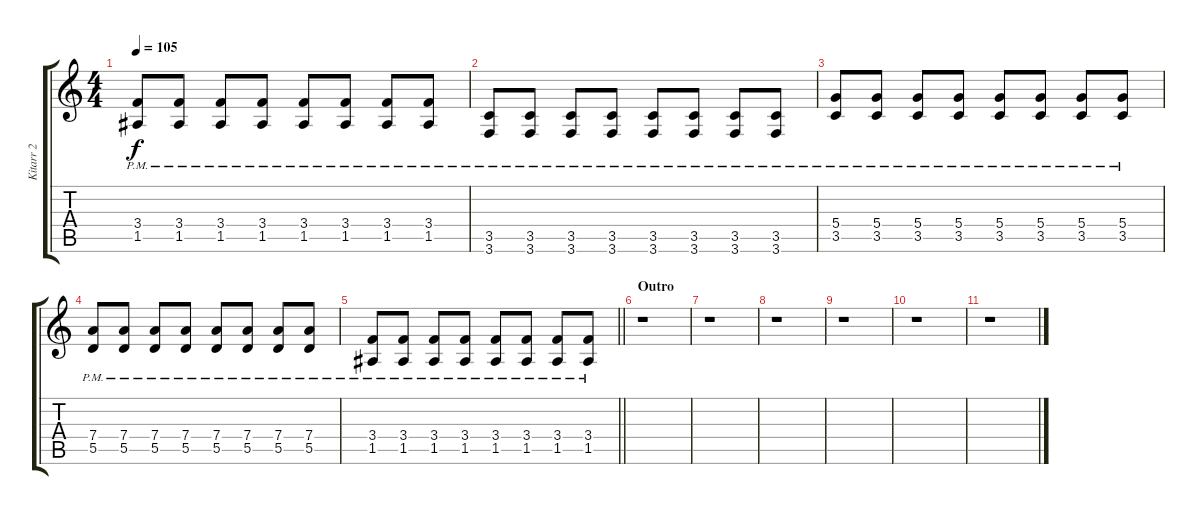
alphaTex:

\track ("Kitarr 2" "Kitarr 2") {instrument distortionguitar}
\staff {score tabs}
\tuning (E4 B3 G3 D3 A2 D2) {hide}
\ts (4 4)
\tempo 105
\clef g2
\ks c
(3.4{pm} 1.5{pm}).8{dy f} (3.4{pm} 1.5{pm}).8 (3.4{pm} 1.5{pm}).8 (3.4{pm} 1.5{pm}).8 (3.4{pm} 1.5{pm}).8 (3.4{pm} 1.5{pm}).8 (3.4{pm} 1.5{pm}).8 (3.4{pm} 1.5{pm}).8 |
(3.5{pm} 3.6{pm}).8 (3.5{pm} 3.6{pm}).8 (3.5{pm} 3.6{pm}).8 (3.5{pm} 3.6{pm}).8 (3.5{pm} 3.6{pm}).8 (3.5{pm} 3.6{pm}).8 (3.5{pm} 3.6{pm}).8 (3.5{pm} 3.6{pm}).8 |
(5.4{pm} 3.5{pm}).8 (5.4{pm} 3.5{pm}).8 (5.4{pm} 3.5{pm}).8 (5.4{pm} 3.5{pm}).8 (5.4{pm} 3.5{pm}).8 (5.4{pm} 3.5{pm}).8 (5.4{pm} 3.5{pm}).8 (5.4{pm} 3.5{pm}).8 |
(7.4{pm} 5.5{pm}).8 (7.4{pm} 5.5{pm}).8 (7.4{pm} 5.5{pm}).8 (7.4{pm} 5.5{pm}).8 (7.4{pm} 5.5{pm}).8 (7.4{pm} 5.5{pm}).8 (7.4{pm} 5.5{pm}).8 (7.4{pm} 5.5{pm}).8 |
\barLineRight lightlight
(3.4{pm} 1.5{pm}).8 (3.4{pm} 1.5{pm}).8 (3.4{pm} 1.5{pm}).8 (3.4{pm} 1.5{pm}).8 (3.4{pm} 1.5{pm}).8 (3.4{pm} 1.5{pm}).8 (3.4{pm} 1.5{pm}).8 (3.4{pm} 1.5{pm}).8 |
\section ("" "Outro")
r.1 |
r.1 |
r.1 |
r.1 |
r.1 |
r.1
